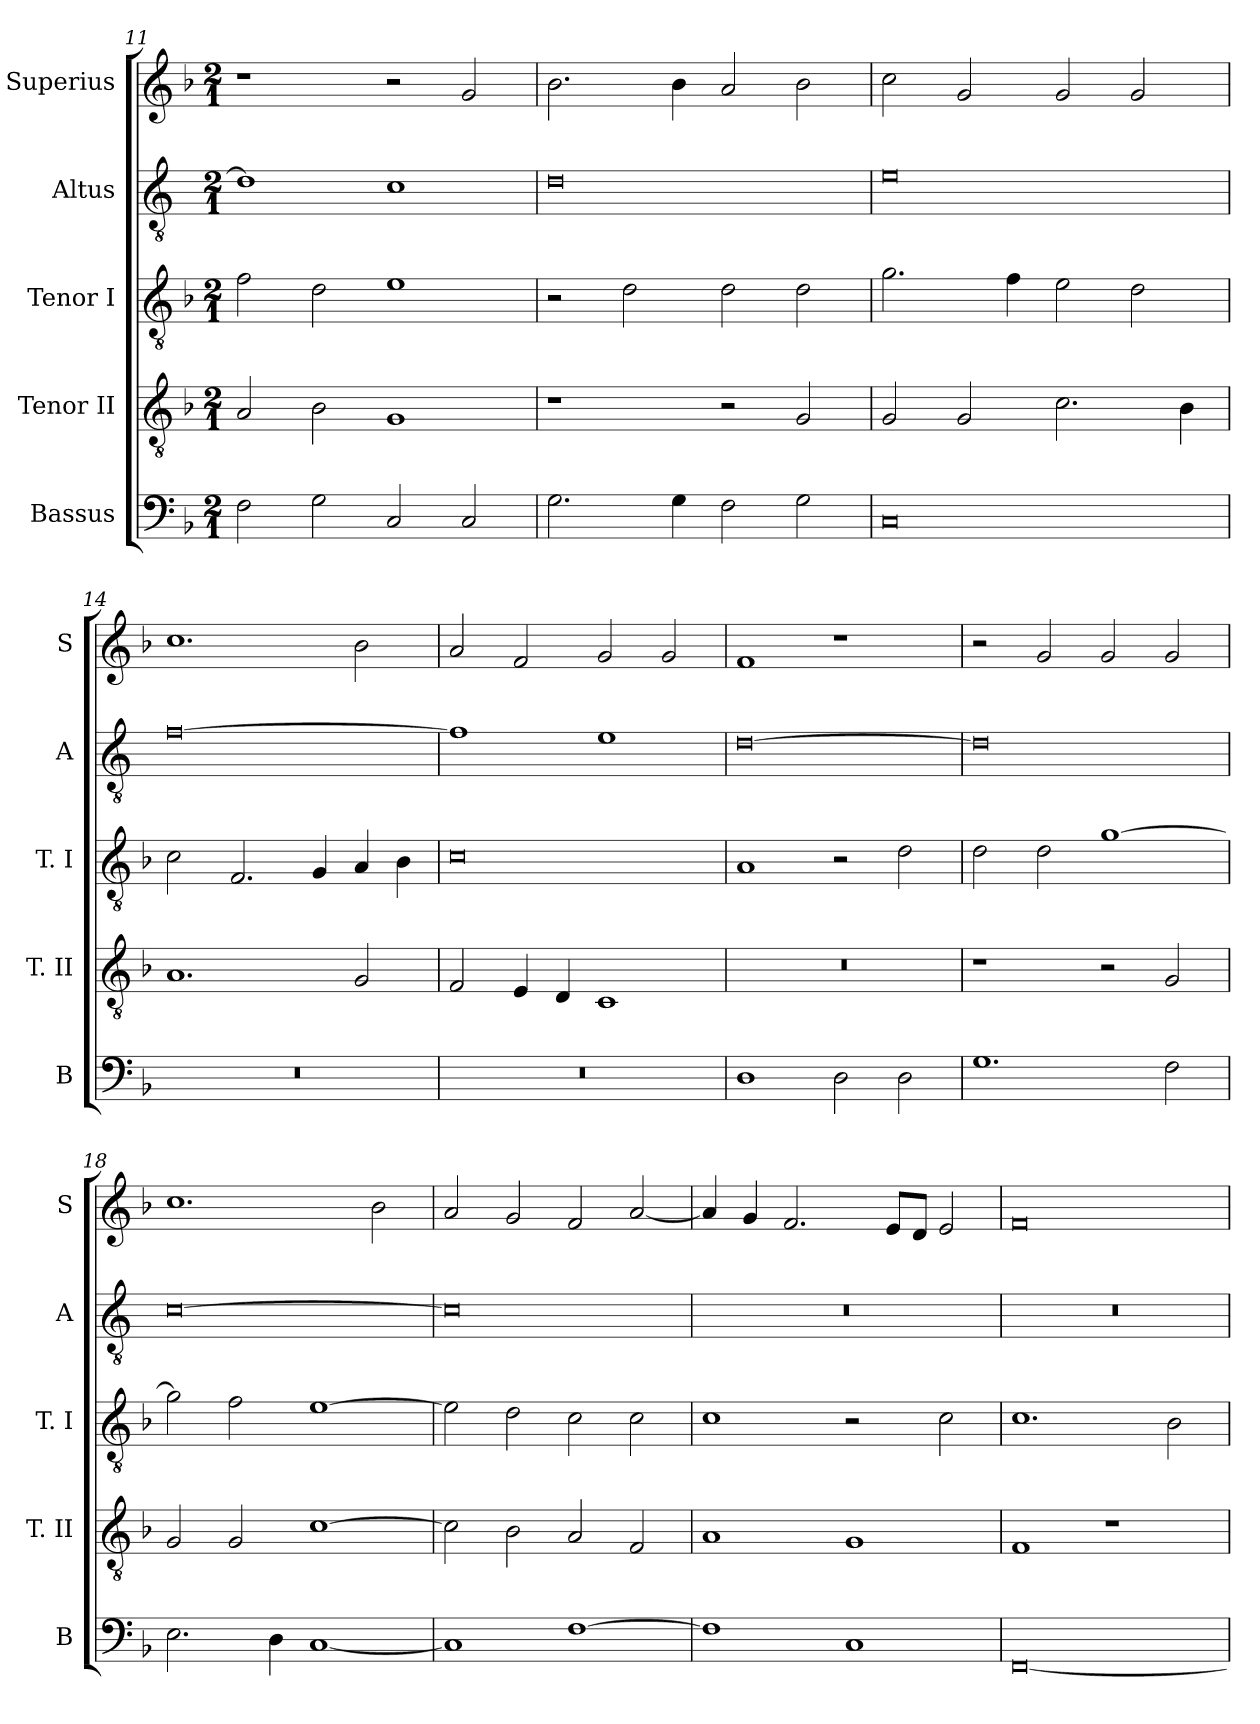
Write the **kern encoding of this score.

**kern	**kern	**kern	**kern	**kern
*part5	*part4	*part3	*part2	*part1
*staff5	*staff4	*staff3	*staff2	*staff1
*I"Bassus	*I"Tenor II	*I"Tenor I	*I"Altus	*I"Superius
*I'B	*I'T. II	*I'T. I	*I'A	*I'S
*clefF4	*clefGv2	*clefGv2	*clefGv2	*clefG2
*k[b-]	*k[b-]	*k[b-]	*k[]	*k[b-]
*F:	*F:	*F:	*C:	*F:
*M2/1	*M2/1	*M2/1	*M2/1	*M2/1
=11	=11	=11	=11	=11
2F	2A	2f	1d]	1r
2G	2B-	2d	.	.
2C	1G	1e	1c	2r
2C	.	.	.	2g
=12	=12	=12	=12	=12
2.G	1r	2r	0d	2.b-
.	.	2d	.	.
4G	.	.	.	4b-
2F	2r	2d	.	2a
2G	2G	2d	.	2b-
=13	=13	=13	=13	=13
0C	2G	2.g	0e	2cc
.	2G	.	.	2g
.	.	4f	.	.
.	2.c	2e	.	2g
.	.	2d	.	2g
.	4B-	.	.	.
=14	=14	=14	=14	=14
0r	1.A	2c	[0f	1.cc
.	.	2.F	.	.
.	.	4G	.	.
.	2G	4A	.	2b-
.	.	4B-	.	.
=15	=15	=15	=15	=15
0r	2F	0c	1f]	2a
.	4E	.	.	2f
.	4D	.	.	.
.	1C	.	1e	2g
.	.	.	.	2g
=16	=16	=16	=16	=16
1D	0r	1A	[0d	1f
2D	.	2r	.	1r
2D	.	2d	.	.
=17	=17	=17	=17	=17
1.G	1r	2d	0d]	2r
.	.	2d	.	2g
.	2r	[1g	.	2g
2F	2G	.	.	2g
=18	=18	=18	=18	=18
2.E	2G	2g]	[0c	1.cc
.	2G	2f	.	.
4D	.	.	.	.
[1C	[1c	[1e	.	.
.	.	.	.	2b-
=19	=19	=19	=19	=19
1C]	2c]	2e]	0c]	2a
.	2B-	2d	.	2g
[1F	2A	2c	.	2f
.	2F	2c	.	[2a
=20	=20	=20	=20	=20
1F]	1A	1c	0r	4a]
.	.	.	.	4g
.	.	.	.	2.f
1C	1G	2r	.	.
.	.	.	.	8eL
.	.	.	.	8dJ
.	.	2c	.	2e
=21	=21	=21	=21	=21
[0FF	1F	1.c	0r	0f
.	1r	.	.	.
.	.	2B-	.	.
=	=	=	=	=
*-	*-	*-	*-	*-
